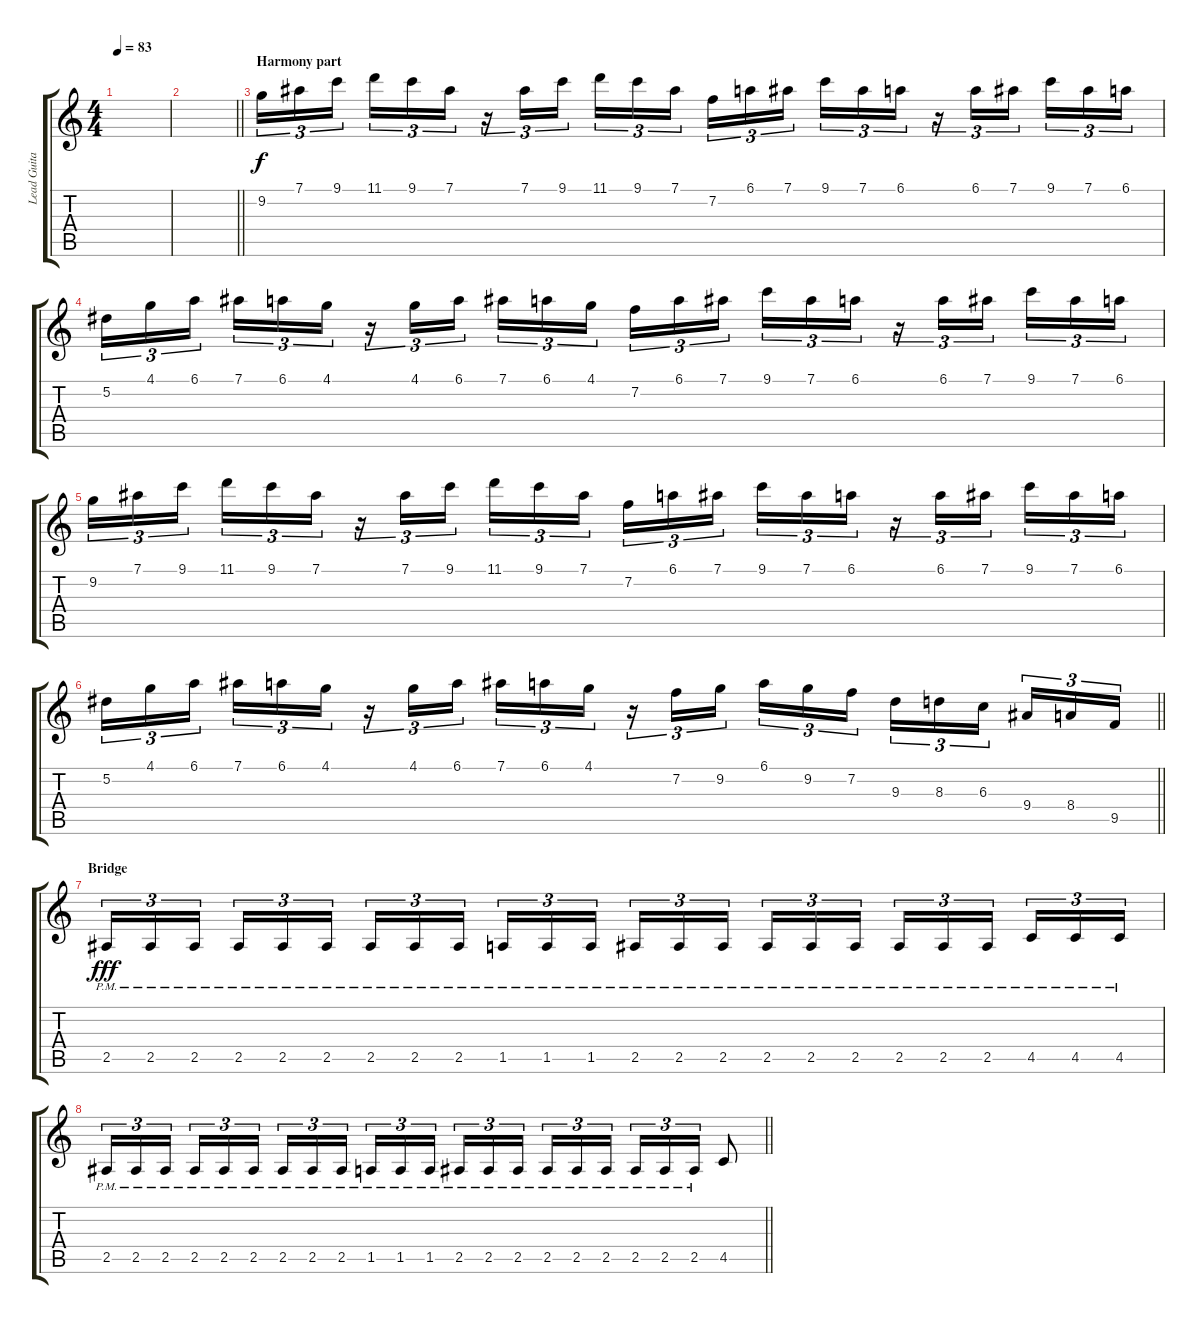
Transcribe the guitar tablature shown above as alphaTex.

\track ("Lead Guitar - Riku" "Lead Guita") {instrument distortionguitar}
\staff {score tabs}
\tuning (Eb4 Bb3 Gb3 Db3 Ab2 Eb2) {hide}
\ts (4 4)
\tempo 83
\clef g2
\ks c
|
\barLineRight lightlight
|
\section ("" "Harmony part")
9.2.16{tu (3 2) balance 3} 7.1.16{tu (3 2)} 9.1.16{tu (3 2) beam splitsecondary} 11.1.16{tu (3 2)} 9.1.16{tu (3 2)} 7.1.16{tu (3 2)} r.16{tu (3 2)} 7.1.16{tu (3 2)} 9.1.16{tu (3 2) beam splitsecondary} 11.1.16{tu (3 2)} 9.1.16{tu (3 2)} 7.1.16{tu (3 2)} 7.2.16{tu (3 2)} 6.1.16{tu (3 2)} 7.1.16{tu (3 2) beam splitsecondary} 9.1.16{tu (3 2)} 7.1.16{tu (3 2)} 6.1.16{tu (3 2)} r.16{tu (3 2)} 6.1.16{tu (3 2)} 7.1.16{tu (3 2) beam splitsecondary} 9.1.16{tu (3 2)} 7.1.16{tu (3 2)} 6.1.16{tu (3 2)} |
5.2.16{tu (3 2)} 4.1.16{tu (3 2)} 6.1.16{tu (3 2) beam splitsecondary} 7.1.16{tu (3 2)} 6.1.16{tu (3 2)} 4.1.16{tu (3 2)} r.16{tu (3 2)} 4.1.16{tu (3 2)} 6.1.16{tu (3 2) beam splitsecondary} 7.1.16{tu (3 2)} 6.1.16{tu (3 2)} 4.1.16{tu (3 2)} 7.2.16{tu (3 2)} 6.1.16{tu (3 2)} 7.1.16{tu (3 2) beam splitsecondary} 9.1.16{tu (3 2)} 7.1.16{tu (3 2)} 6.1.16{tu (3 2)} r.16{tu (3 2)} 6.1.16{tu (3 2)} 7.1.16{tu (3 2) beam splitsecondary} 9.1.16{tu (3 2)} 7.1.16{tu (3 2)} 6.1.16{tu (3 2)} |
9.2.16{tu (3 2)} 7.1.16{tu (3 2)} 9.1.16{tu (3 2) beam splitsecondary} 11.1.16{tu (3 2)} 9.1.16{tu (3 2)} 7.1.16{tu (3 2)} r.16{tu (3 2)} 7.1.16{tu (3 2)} 9.1.16{tu (3 2) beam splitsecondary} 11.1.16{tu (3 2)} 9.1.16{tu (3 2)} 7.1.16{tu (3 2)} 7.2.16{tu (3 2)} 6.1.16{tu (3 2)} 7.1.16{tu (3 2) beam splitsecondary} 9.1.16{tu (3 2)} 7.1.16{tu (3 2)} 6.1.16{tu (3 2)} r.16{tu (3 2)} 6.1.16{tu (3 2)} 7.1.16{tu (3 2) beam splitsecondary} 9.1.16{tu (3 2)} 7.1.16{tu (3 2)} 6.1.16{tu (3 2)} |
\barLineRight lightlight
5.2.16{tu (3 2)} 4.1.16{tu (3 2)} 6.1.16{tu (3 2) beam splitsecondary} 7.1.16{tu (3 2)} 6.1.16{tu (3 2)} 4.1.16{tu (3 2)} r.16{tu (3 2)} 4.1.16{tu (3 2)} 6.1.16{tu (3 2) beam splitsecondary} 7.1.16{tu (3 2)} 6.1.16{tu (3 2)} 4.1.16{tu (3 2)} r.16{tu (3 2)} 7.2.16{tu (3 2) dy f} 9.2.16{tu (3 2) beam splitsecondary} 6.1.16{tu (3 2)} 9.2.16{tu (3 2)} 7.2.16{tu (3 2)} 9.3.16{tu (3 2)} 8.3.16{tu (3 2)} 6.3.16{tu (3 2) beam splitsecondary} 9.4.16{tu (3 2)} 8.4.16{tu (3 2)} 9.5.16{tu (3 2)} |
\section ("" "Bridge")
2.5{pm}.16{tu (3 2) dy fff volume 15} 2.5{pm}.16{tu (3 2)} 2.5{pm}.16{tu (3 2) beam splitsecondary} 2.5{pm}.16{tu (3 2)} 2.5{pm}.16{tu (3 2)} 2.5{pm}.16{tu (3 2)} 2.5{pm}.16{tu (3 2)} 2.5{pm}.16{tu (3 2)} 2.5{pm}.16{tu (3 2) beam splitsecondary} 1.5{pm}.16{tu (3 2)} 1.5{pm}.16{tu (3 2)} 1.5{pm}.16{tu (3 2)} 2.5{pm}.16{tu (3 2)} 2.5{pm}.16{tu (3 2)} 2.5{pm}.16{tu (3 2) beam splitsecondary} 2.5{pm}.16{tu (3 2)} 2.5{pm}.16{tu (3 2)} 2.5{pm}.16{tu (3 2)} 2.5{pm}.16{tu (3 2)} 2.5{pm}.16{tu (3 2)} 2.5{pm}.16{tu (3 2) beam splitsecondary} 4.5{pm}.16{tu (3 2)} 4.5{pm}.16{tu (3 2)} 4.5{pm}.16{tu (3 2)} |
\barLineRight lightlight
2.5{pm}.16{tu (3 2)} 2.5{pm}.16{tu (3 2)} 2.5{pm}.16{tu (3 2) beam splitsecondary} 2.5{pm}.16{tu (3 2)} 2.5{pm}.16{tu (3 2)} 2.5{pm}.16{tu (3 2)} 2.5{pm}.16{tu (3 2)} 2.5{pm}.16{tu (3 2)} 2.5{pm}.16{tu (3 2) beam splitsecondary} 1.5{pm}.16{tu (3 2)} 1.5{pm}.16{tu (3 2)} 1.5{pm}.16{tu (3 2)} 2.5{pm}.16{tu (3 2)} 2.5{pm}.16{tu (3 2)} 2.5{pm}.16{tu (3 2) beam splitsecondary} 2.5{pm}.16{tu (3 2)} 2.5{pm}.16{tu (3 2)} 2.5{pm}.16{tu (3 2)} 2.5{pm}.16{tu (3 2)} 2.5{pm}.16{tu (3 2)} 2.5{pm}.16{tu (3 2)} 4.5.8
